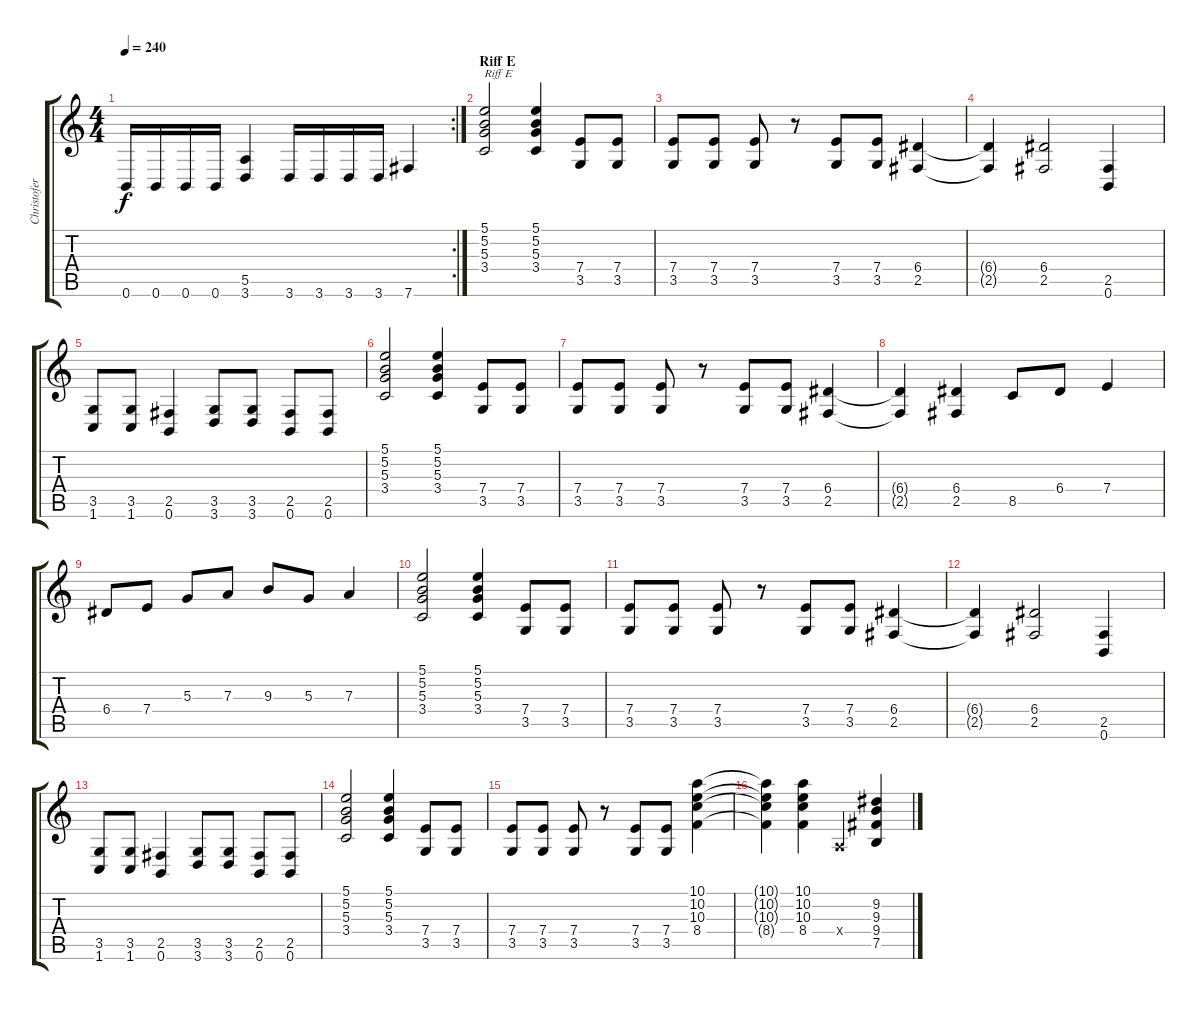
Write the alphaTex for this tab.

\track ("Christofer" "Christofer") {instrument distortionguitar}
\staff {score tabs}
\tuning (B3 Gb3 D3 A2 E2 B1) {hide}
\rc 2
\ts (4 4)
\tempo 240
\clef g2
\ks c
0.6.16{dy f} 0.6.16 0.6.16 0.6.16 (5.5 3.6).4 3.6.16 3.6.16 3.6.16 3.6.16 7.6.4 |
\section ("" "Riff E")
(5.1 5.2 5.3 3.4).2{txt "Riff E"} (5.1 5.2 5.3 3.4).4 (7.4 3.5).8 (7.4 3.5).8 |
(7.4 3.5).8 (7.4 3.5).8 (7.4 3.5).8 r.8 (7.4 3.5).8 (7.4 3.5).8 (6.4 2.5).4 |
(6.4{t} 2.5{t}).4 (6.4 2.5).2 (2.5 0.6).4 |
(3.5 1.6).8 (3.5 1.6).8 (2.5 0.6).4 (3.5 3.6).8 (3.5 3.6).8 (2.5 0.6).8 (2.5 0.6).8 |
(5.1 5.2 5.3 3.4).2 (5.1 5.2 5.3 3.4).4 (7.4 3.5).8 (7.4 3.5).8 |
(7.4 3.5).8 (7.4 3.5).8 (7.4 3.5).8 r.8 (7.4 3.5).8 (7.4 3.5).8 (6.4 2.5).4 |
(6.4{t} 2.5{t}).4 (6.4 2.5).4 8.5.8 6.4.8 7.4.4 |
6.4.8 7.4.8 5.3.8 7.3.8 9.3.8 5.3.8 7.3.4 |
(5.1 5.2 5.3 3.4).2 (5.1 5.2 5.3 3.4).4 (7.4 3.5).8 (7.4 3.5).8 |
(7.4 3.5).8 (7.4 3.5).8 (7.4 3.5).8 r.8 (7.4 3.5).8 (7.4 3.5).8 (6.4 2.5).4 |
(6.4{t} 2.5{t}).4 (6.4 2.5).2 (2.5 0.6).4 |
(3.5 1.6).8 (3.5 1.6).8 (2.5 0.6).4 (3.5 3.6).8 (3.5 3.6).8 (2.5 0.6).8 (2.5 0.6).8 |
(5.1 5.2 5.3 3.4).2 (5.1 5.2 5.3 3.4).4 (7.4 3.5).8 (7.4 3.5).8 |
(7.4 3.5).8 (7.4 3.5).8 (7.4 3.5).8 r.8 (7.4 3.5).8 (7.4 3.5).8 (10.1 10.2 10.3 8.4).4 |
(10.1{t} 10.2{t} 10.3{t} 8.4{t}).4 (10.1 10.2 10.3 8.4).4 0.4{x}.4 (9.2 9.3 9.4 7.5).4
